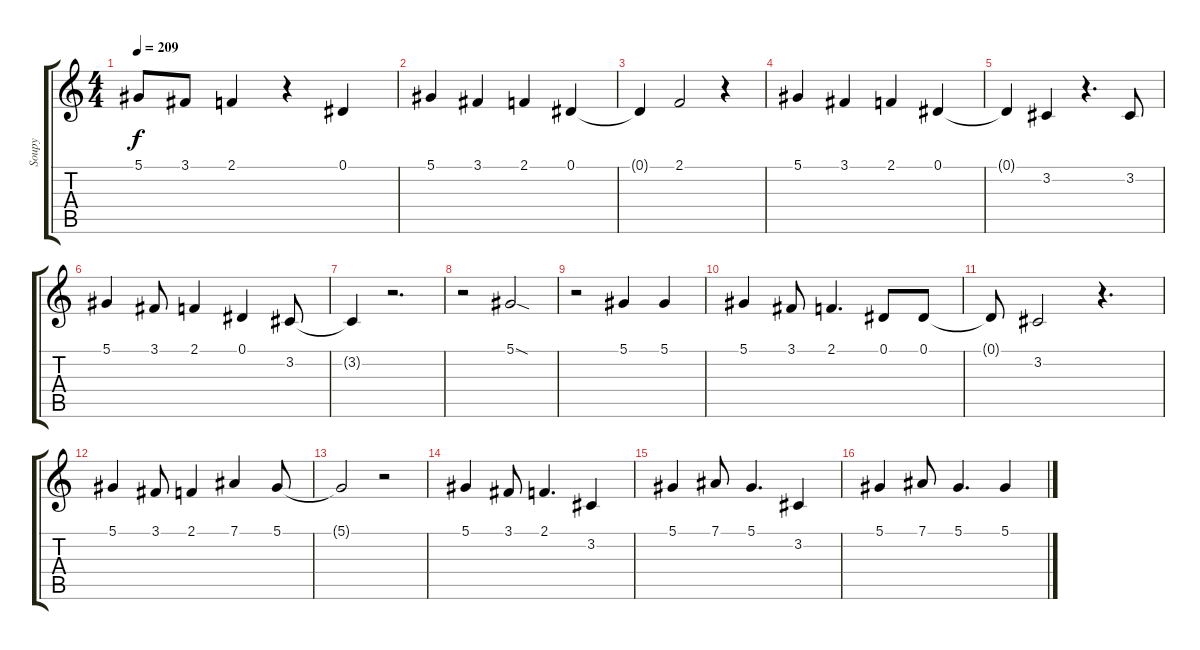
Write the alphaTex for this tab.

\track ("Soupy" "Soupy") {instrument oboe}
\staff {score tabs}
\tuning (Eb4 Bb3 Gb3 Db3 Ab2 Eb2) {hide}
\ts (4 4)
\tempo 209
\clef g2
\ks c
5.1.8{dy f} 3.1.8 2.1.4 r.4 0.1.4 |
5.1.4 3.1.4 2.1.4 0.1.4 |
0.1{t}.4 2.1.2 r.4 |
5.1.4 3.1.4 2.1.4 0.1.4 |
0.1{t}.4 3.2.4 r.4{d} 3.2.8 |
5.1.4 3.1.8 2.1.4 0.1.4 3.2.8 |
3.2{t}.4 r.2{d} |
r.2 5.1{sod}.2 |
r.2 5.1.4 5.1.4 |
5.1.4 3.1.8 2.1.4{d} 0.1.8 0.1.8 |
0.1{t}.8 3.2.2 r.4{d} |
5.1.4 3.1.8 2.1.4 7.1.4 5.1.8 |
5.1{t}.2 r.2 |
5.1.4 3.1.8 2.1.4{d} 3.2.4 |
5.1.4 7.1.8 5.1.4{d} 3.2.4 |
5.1.4 7.1.8 5.1.4{d} 5.1.4
